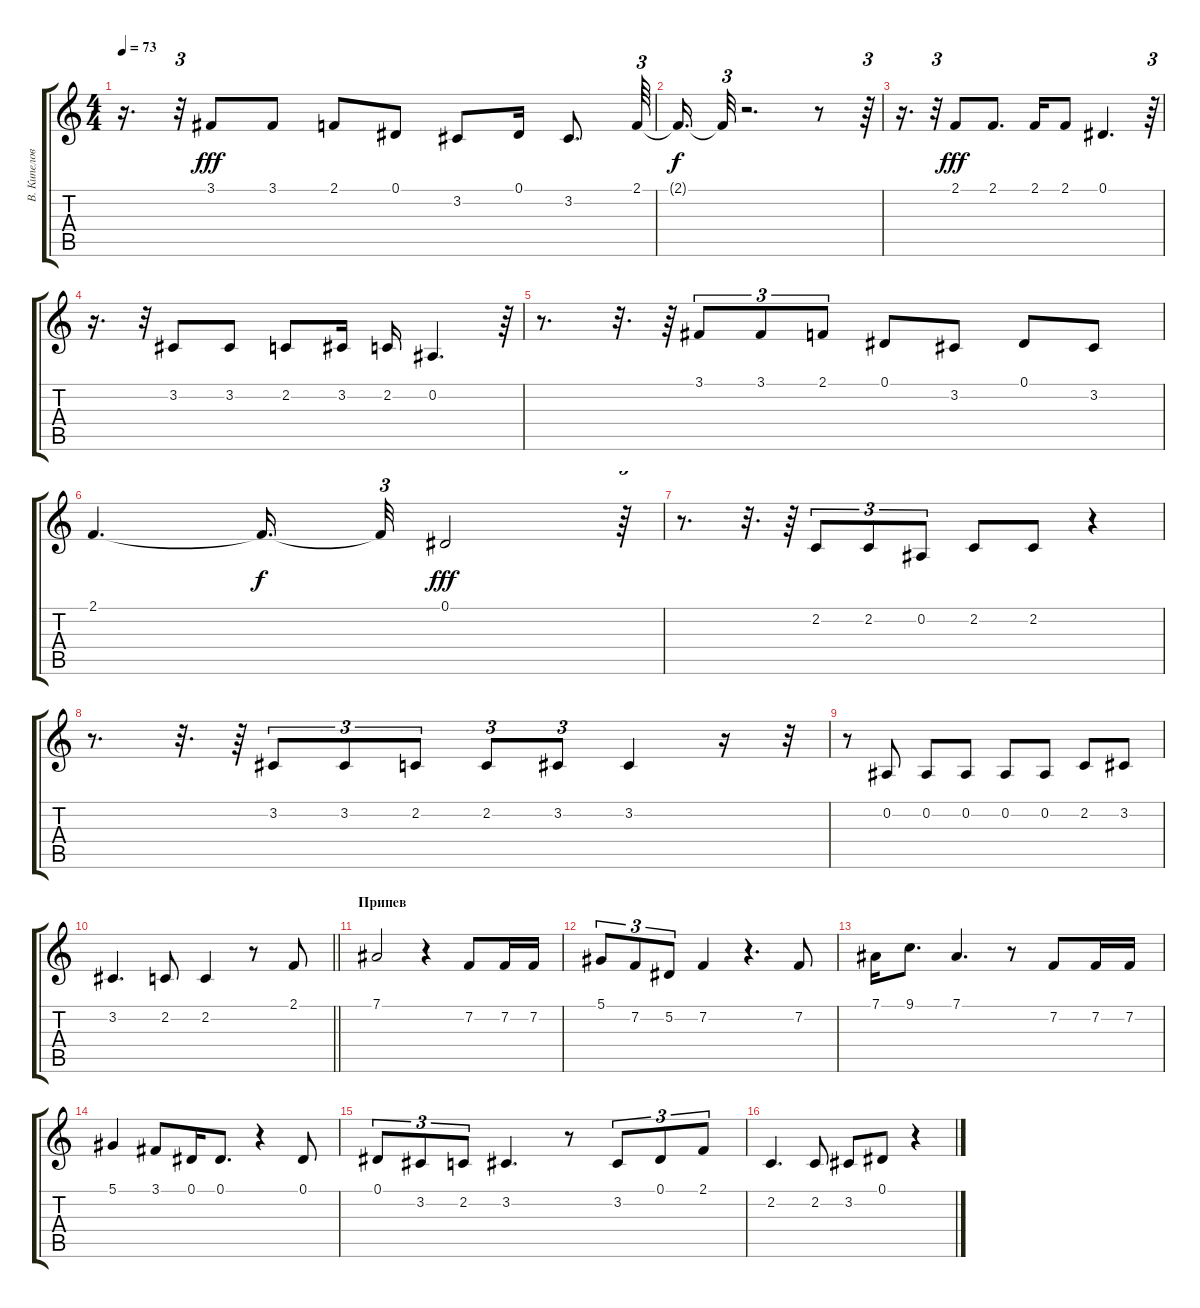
\track ("В. Кипелов" "В. Кипелов") {instrument tenorsax}
\staff {score tabs}
\tuning (Eb4 Bb3 Gb3 Db3 Ab2 Eb2) {hide}
\ts (4 4)
\tempo 73
\clef g2
\ks c
r.16{d dy fff} r.32{tu (3 2)} 3.1.8 3.1.8 2.1.8 0.1.8 3.2.8 0.1.16 3.2.8{d} 2.1.64{tu (3 2)} |
2.1{t}.16{d dy f} 2.1{t}.32{tu (3 2)} r.2{d} r.8 r.64{tu (3 2)} |
r.16{d} r.32{tu (3 2)} 2.1.8{dy fff} 2.1.8{d} 2.1.16 2.1.8 0.1.4{d} r.64{tu (3 2)} |
r.16{d} r.32{tu (3 2)} 3.2.8 3.2.8 2.2.8 3.2.16 2.2.16 0.2.4{d} r.64{tu (3 2)} |
r.8{d} r.32{d} r.64 3.1.8{tu (3 2)} 3.1.8{tu (3 2)} 2.1.8{tu (3 2)} 0.1.8 3.2.8 0.1.8 3.2.8 |
2.1.4{d} 2.1{t}.16{d dy f} 2.1{t}.32{tu (3 2)} 0.1.2{dy fff} r.64{tu (3 2)} |
r.8{d} r.32{d} r.64 2.2.8{tu (3 2)} 2.2.8{tu (3 2)} 0.2.8{tu (3 2)} 2.2.8 2.2.8 r.4 |
r.8{d} r.32{d} r.64 3.2.8{tu (3 2)} 3.2.8{tu (3 2)} 2.2.8{tu (3 2)} 2.2.8{tu (3 2)} 3.2.8{tu (3 2)} 3.2.4 r.16 r.32{tu (3 2)} |
r.8 0.2.8 0.2.8 0.2.8 0.2.8 0.2.8 2.2.8 3.2.8 |
\barLineRight lightlight
3.2.4{d} 2.2.8 2.2.4 r.8 2.1.8 |
\section ("" "Припев")
7.1.2 r.4 7.2.8 7.2.16 7.2.16 |
5.1.8{tu (3 2)} 7.2.8{tu (3 2)} 5.2.8{tu (3 2)} 7.2.4 r.4{d} 7.2.8 |
7.1.16 9.1.8{d} 7.1.4{d} r.8 7.2.8 7.2.16 7.2.16 |
5.1.4 3.1.8 0.1.16 0.1.8{d} r.4 0.1.8 |
0.1.8{tu (3 2)} 3.2.8{tu (3 2)} 2.2.8{tu (3 2)} 3.2.4{d} r.8 3.2.8{tu (3 2)} 0.1.8{tu (3 2)} 2.1.8{tu (3 2)} |
2.2.4{d} 2.2.8 3.2.8 0.1.8 r.4
